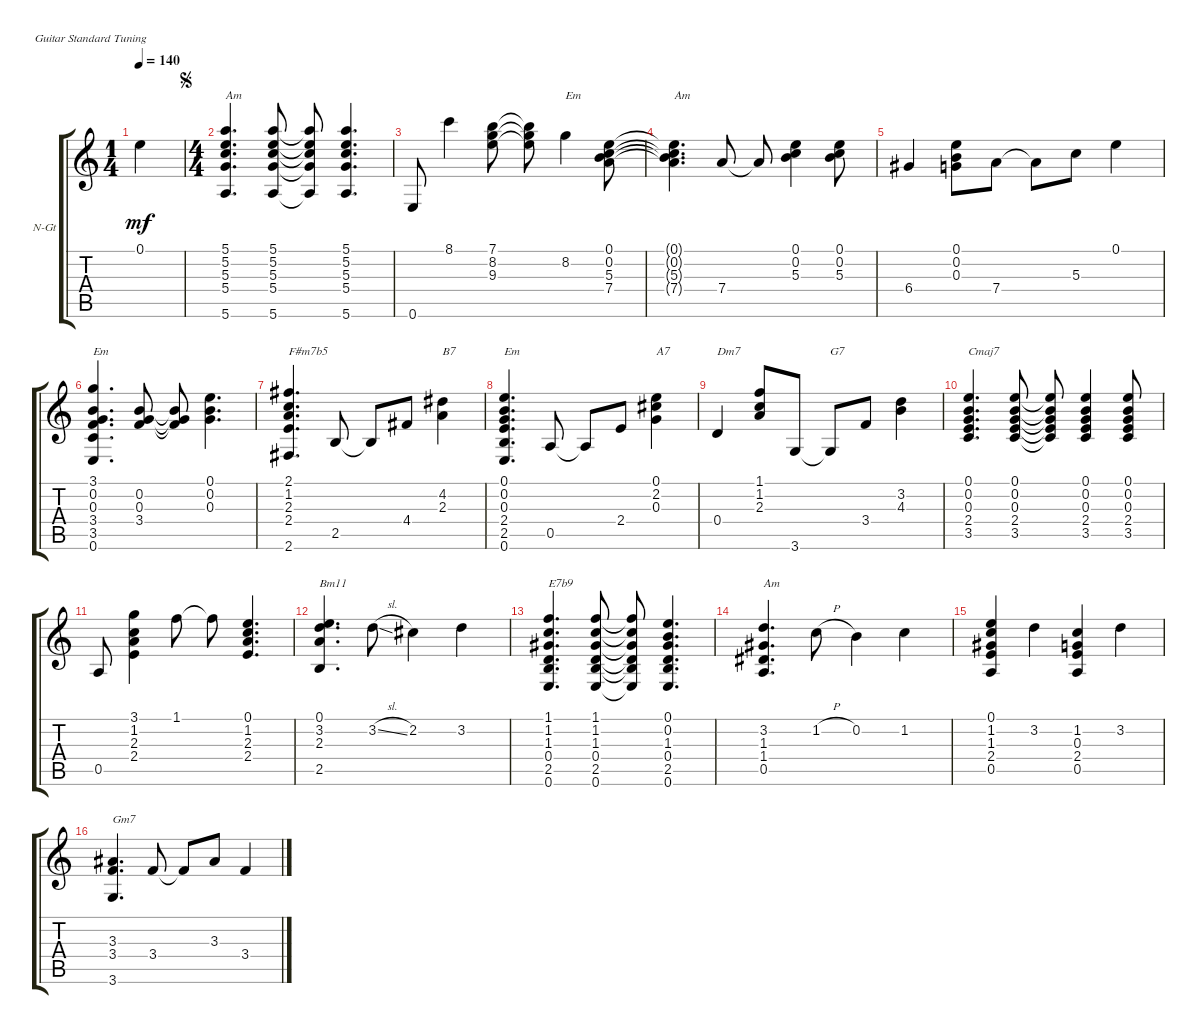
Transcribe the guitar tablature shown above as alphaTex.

\defaultSystemsLayout 4
\bracketExtendMode groupsimilarinstruments
\firstSystemTrackNameOrientation horizontal
\otherSystemsTrackNameOrientation horizontal
\track ("Nylon Guitar" "N-Gt") {instrument acousticguitarsteel}
\staff {score tabs}
\tuning (E4 B3 G3 D3 A2 E2)
\ts (1 4)
\tempo 140
\clef g2
\ks aminor
0.1.4{dy mf instrument acousticguitarsteel} |
\ts (4 4)
\jump segno
(5.1 5.2 5.3 5.4 5.6).4{d txt "Am"} (5.6 5.4 5.3 5.2 5.1).8 (5.1{t} 5.2{t} 5.3{t} 5.4{t} 5.6{t}).8 (5.6 5.4 5.3 5.2 5.1).4{d} |
0.6.8 8.1.4 (7.1 8.2 9.3).8 (9.3{t} 8.2{t} 7.1{t}).8 8.2.4{txt "Em"} (0.1 0.2 5.3 7.4).8 |
(7.4{t} 5.3{t} 0.2{t} 0.1{t}).4{d txt "Am"} 7.4.8 7.4{t}.8 (0.1 0.2 5.3).4 (5.3 0.2 0.1).8 |
6.4.4 (0.1 0.2 0.3).8 7.4.8 7.4{t}.8 5.3.8 0.1.4 |
(3.1 0.2 0.3 3.4 3.5 0.6).4{d txt "Em"} (0.2 0.3 3.4).8 (3.4{t} 0.3{t} 0.2{t}).8 (0.1 0.2 0.3).4{d} |
(2.1 1.2 2.3 2.4 2.6).4{d txt "F#m7b5"} 2.5.8 2.5{t}.8 4.4.8 (2.3 4.2).4{txt "B7"} |
(0.1 0.2 0.3 2.4 2.5 0.6).4{d txt "Em"} 0.5.8 0.5{t}.8 2.4.8 (0.1 2.2 0.3).4{txt "A7"} |
0.4.4{txt "Dm7"} (1.1 1.2 2.3).8 3.6.8 3.6{t}.8{txt "G7"} 3.4.8 (3.2 4.3).4 |
(0.1 0.2 0.3 2.4 3.5).4{d txt "Cmaj7"} (3.5 2.4 0.3 0.2 0.1).8 (0.1{t} 0.2{t} 0.3{t} 2.4{t} 3.5{t}).8 (3.5 2.4 0.3 0.2 0.1).4 (0.1 0.2 0.3 2.4 3.5).8 |
0.5.8 (2.4 2.3 1.2 3.1).4 1.1.8 1.1{t}.8 (0.1 1.2 2.3 2.4).4{d} |
(0.1 3.2 2.3 2.5).4{d txt "Bm11"} 3.2{sl}.8 2.2.4 3.2.4 |
(1.1 1.2 1.3 0.4 2.5 0.6).4{d txt "E7b9"} (0.6 2.5 0.4 1.3 1.2 1.1).8 (1.1{t} 1.2{t} 1.3{t} 0.4{t} 2.5{t} 0.6{t}).8 (0.6 2.5 0.4 1.3 0.2 0.1).4{d} |
(3.2 1.3 1.4 0.5).4{d txt "Am"} 1.2{h}.8 0.2.4 1.2.4 |
(1.2 0.1 1.3 2.4 0.5).4 3.2.4 (1.2 0.3 2.4 0.5).4 3.2.4 |
(3.3 3.4 3.6).4{d txt "Gm7"} 3.4.8 3.4{t}.8 3.3.8 3.4.4
